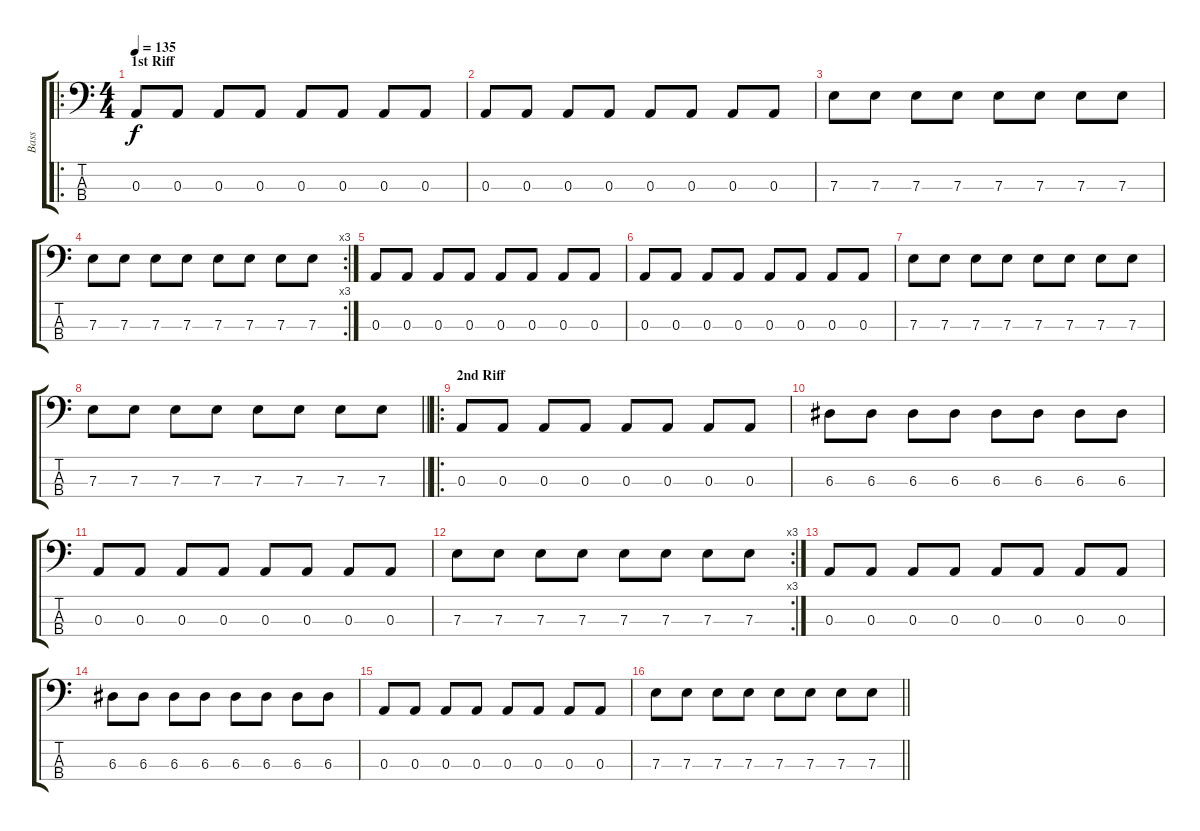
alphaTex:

\track ("Bass" "Bass") {instrument electricbasspick}
\staff {score tabs}
\tuning (G2 D2 A1 E1) {hide}
\ro
\ts (4 4)
\section ("" "1st Riff")
\tempo 135
\clef f4
\ks c
0.3.8{dy f} 0.3.8 0.3.8 0.3.8 0.3.8 0.3.8 0.3.8 0.3.8 |
0.3.8 0.3.8 0.3.8 0.3.8 0.3.8 0.3.8 0.3.8 0.3.8 |
7.3.8 7.3.8 7.3.8 7.3.8 7.3.8 7.3.8 7.3.8 7.3.8 |
\rc 3
7.3.8 7.3.8 7.3.8 7.3.8 7.3.8 7.3.8 7.3.8 7.3.8 |
0.3.8 0.3.8 0.3.8 0.3.8 0.3.8 0.3.8 0.3.8 0.3.8 |
0.3.8 0.3.8 0.3.8 0.3.8 0.3.8 0.3.8 0.3.8 0.3.8 |
7.3.8 7.3.8 7.3.8 7.3.8 7.3.8 7.3.8 7.3.8 7.3.8 |
\barLineRight lightlight
7.3.8 7.3.8 7.3.8 7.3.8 7.3.8 7.3.8 7.3.8 7.3.8 |
\ro
\section ("" "2nd Riff")
0.3.8 0.3.8 0.3.8 0.3.8 0.3.8 0.3.8 0.3.8 0.3.8 |
6.3.8 6.3.8 6.3.8 6.3.8 6.3.8 6.3.8 6.3.8 6.3.8 |
0.3.8 0.3.8 0.3.8 0.3.8 0.3.8 0.3.8 0.3.8 0.3.8 |
\rc 3
7.3.8 7.3.8 7.3.8 7.3.8 7.3.8 7.3.8 7.3.8 7.3.8 |
0.3.8 0.3.8 0.3.8 0.3.8 0.3.8 0.3.8 0.3.8 0.3.8 |
6.3.8 6.3.8 6.3.8 6.3.8 6.3.8 6.3.8 6.3.8 6.3.8 |
0.3.8 0.3.8 0.3.8 0.3.8 0.3.8 0.3.8 0.3.8 0.3.8 |
\barLineRight lightlight
7.3.8 7.3.8 7.3.8 7.3.8 7.3.8 7.3.8 7.3.8 7.3.8
